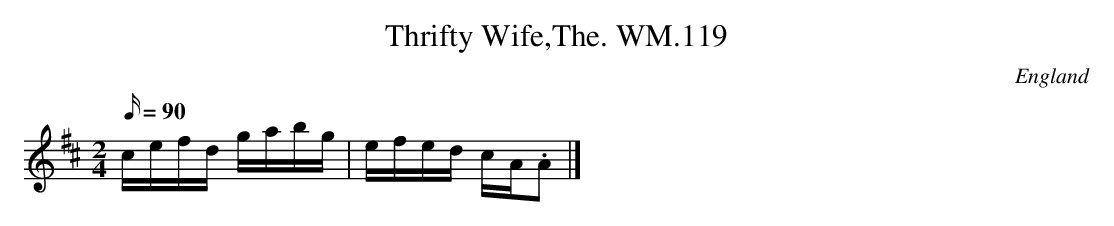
X:1
T:Thrifty Wife,The. WM.119
M:2/4
L:1/16
Q:90
O:England
W:
K:D
cefd gabg|efed c-A.A2|]
